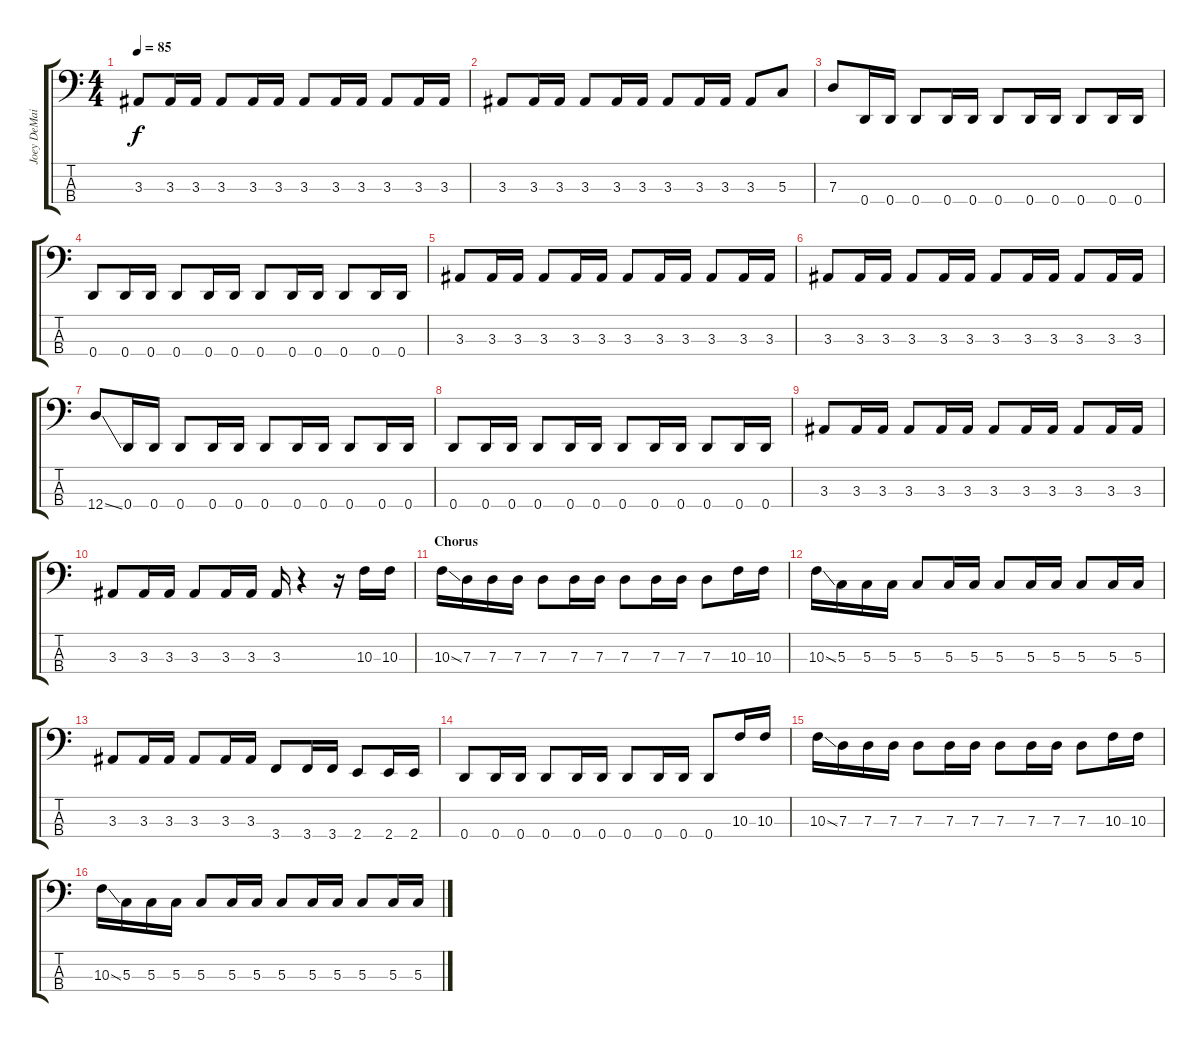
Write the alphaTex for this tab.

\track ("Joey DeMaio" "Joey DeMai") {instrument electricbassfinger}
\staff {score tabs}
\tuning (F2 C2 G1 D1) {hide}
\ts (4 4)
\tempo 85
\clef f4
\ks c
3.3.8{dy f} 3.3.16 3.3.16 3.3.8 3.3.16 3.3.16 3.3.8 3.3.16 3.3.16 3.3.8 3.3.16 3.3.16 |
3.3.8 3.3.16 3.3.16 3.3.8 3.3.16 3.3.16 3.3.8 3.3.16 3.3.16 3.3.8 5.3.8 |
7.3.8 0.4.16 0.4.16 0.4.8 0.4.16 0.4.16 0.4.8 0.4.16 0.4.16 0.4.8 0.4.16 0.4.16 |
0.4.8 0.4.16 0.4.16 0.4.8 0.4.16 0.4.16 0.4.8 0.4.16 0.4.16 0.4.8 0.4.16 0.4.16 |
3.3.8 3.3.16 3.3.16 3.3.8 3.3.16 3.3.16 3.3.8 3.3.16 3.3.16 3.3.8 3.3.16 3.3.16 |
3.3.8 3.3.16 3.3.16 3.3.8 3.3.16 3.3.16 3.3.8 3.3.16 3.3.16 3.3.8 3.3.16 3.3.16 |
12.4{ss}.8 0.4.16 0.4.16 0.4.8 0.4.16 0.4.16 0.4.8 0.4.16 0.4.16 0.4.8 0.4.16 0.4.16 |
0.4.8 0.4.16 0.4.16 0.4.8 0.4.16 0.4.16 0.4.8 0.4.16 0.4.16 0.4.8 0.4.16 0.4.16 |
3.3.8 3.3.16 3.3.16 3.3.8 3.3.16 3.3.16 3.3.8 3.3.16 3.3.16 3.3.8 3.3.16 3.3.16 |
3.3.8 3.3.16 3.3.16 3.3.8 3.3.16 3.3.16 3.3.16 r.4 r.16 10.3.16 10.3.16 |
\section ("" "Chorus")
10.3{ss}.16 7.3.16 7.3.16 7.3.16 7.3.8 7.3.16 7.3.16 7.3.8 7.3.16 7.3.16 7.3.8 10.3.16 10.3.16 |
10.3{ss}.16 5.3.16 5.3.16 5.3.16 5.3.8 5.3.16 5.3.16 5.3.8 5.3.16 5.3.16 5.3.8 5.3.16 5.3.16 |
3.3.8 3.3.16 3.3.16 3.3.8 3.3.16 3.3.16 3.4.8 3.4.16 3.4.16 2.4.8 2.4.16 2.4.16 |
0.4.8 0.4.16 0.4.16 0.4.8 0.4.16 0.4.16 0.4.8 0.4.16 0.4.16 0.4.8 10.3.16 10.3.16 |
10.3{ss}.16 7.3.16 7.3.16 7.3.16 7.3.8 7.3.16 7.3.16 7.3.8 7.3.16 7.3.16 7.3.8 10.3.16 10.3.16 |
10.3{ss}.16 5.3.16 5.3.16 5.3.16 5.3.8 5.3.16 5.3.16 5.3.8 5.3.16 5.3.16 5.3.8 5.3.16 5.3.16
